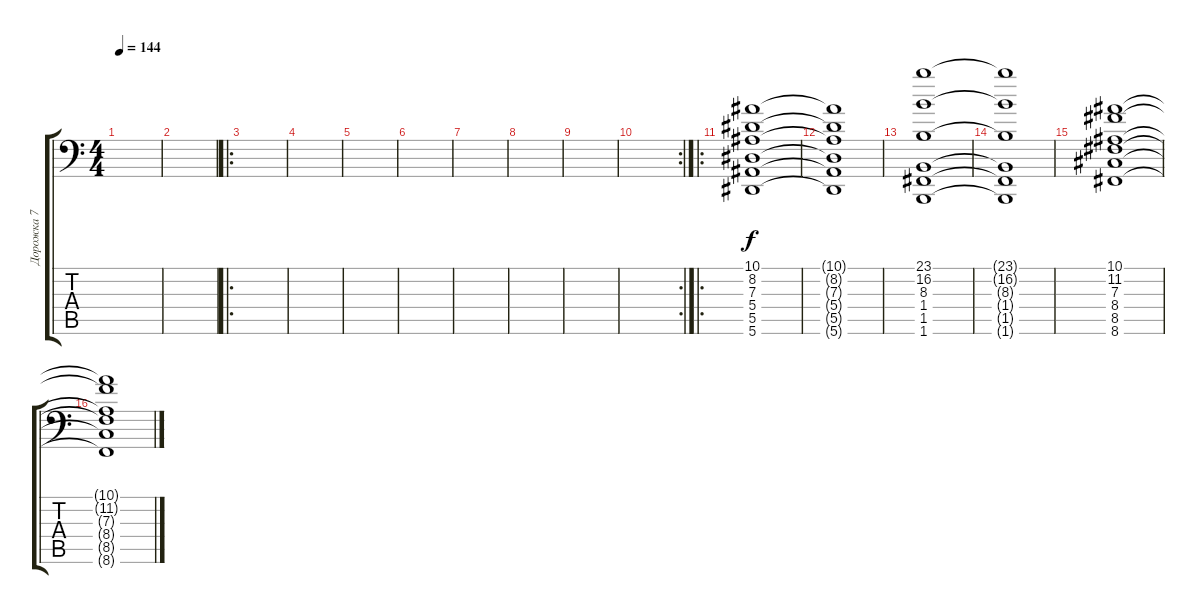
\track ("Дорожка 7" "Дорожка 7") {instrument stringensemble1}
\staff {score tabs}
\tuning (C4 G3 Eb3 Bb2 F2 Bb1) {hide}
\ts (4 4)
\tempo 144
\clef f4
\ks c
|
|
\ro
|
|
|
|
|
|
|
\rc 2
|
\ro
(10.1 8.2 7.3 5.4 5.5 5.6).1 |
(10.1{t} 8.2{t} 7.3{t} 5.4{t} 5.5{t} 5.6{t}).1 |
(23.1 16.2 8.3 1.4 1.5 1.6).1 |
(23.1{t} 16.2{t} 8.3{t} 1.4{t} 1.5{t} 1.6{t}).1 |
(10.1 11.2 7.3 8.4 8.5 8.6).1 |
(10.1{t} 11.2{t} 7.3{t} 8.4{t} 8.5{t} 8.6{t}).1
